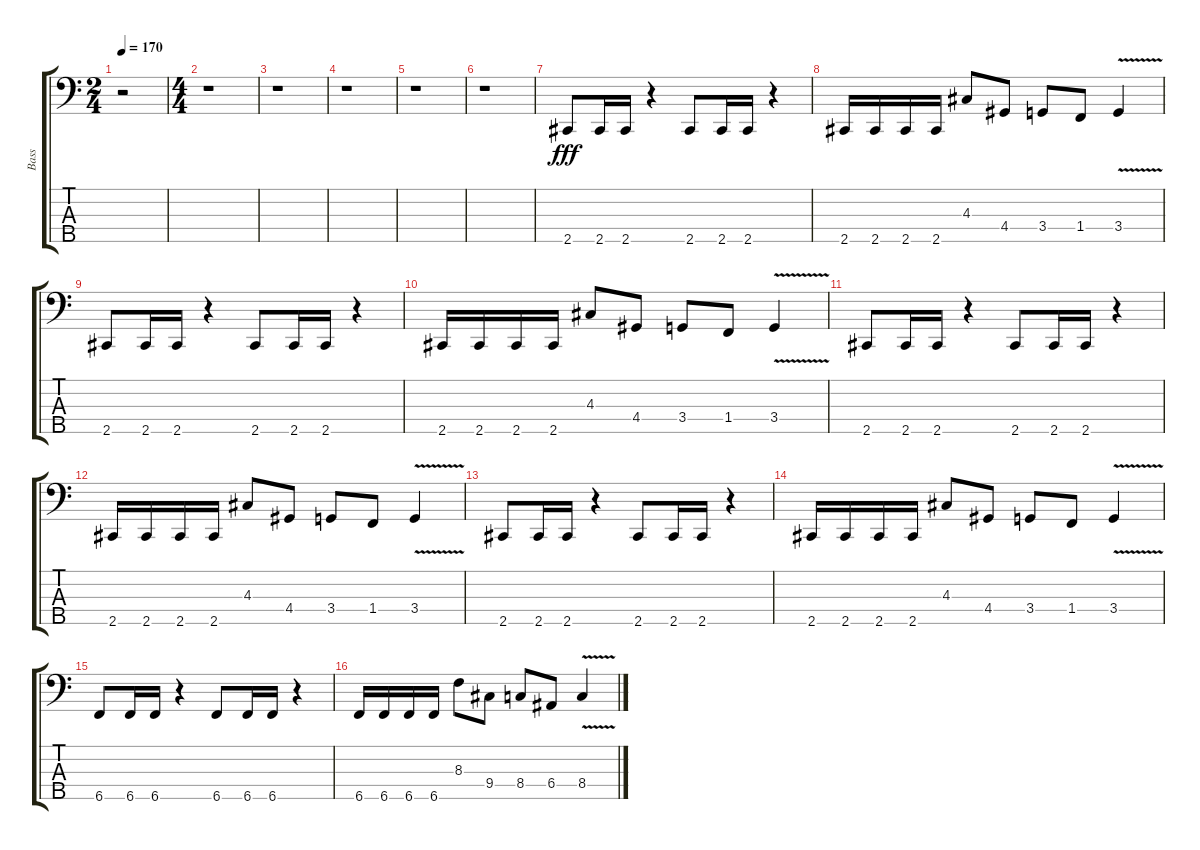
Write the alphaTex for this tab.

\track ("Bass" "Bass") {instrument electricbassfinger}
\staff {score tabs}
\tuning (G2 D2 A1 E1 B0) {hide}
\ts (2 4)
\tempo 170
\clef f4
\ks c
r.2{dy fff instrument electricbassfinger} |
\ts (4 4)
r.1 |
r.1 |
r.1 |
r.1 |
r.1 |
2.5.8 2.5.16 2.5.16 r.4 2.5.8 2.5.16 2.5.16 r.4 |
2.5.16 2.5.16 2.5.16 2.5.16 4.3.8 4.4.8 3.4.8 1.4.8 3.4{v}.4 |
2.5.8 2.5.16 2.5.16 r.4 2.5.8 2.5.16 2.5.16 r.4 |
2.5.16 2.5.16 2.5.16 2.5.16 4.3.8 4.4.8 3.4.8 1.4.8 3.4{v}.4 |
2.5.8 2.5.16 2.5.16 r.4 2.5.8 2.5.16 2.5.16 r.4 |
2.5.16 2.5.16 2.5.16 2.5.16 4.3.8 4.4.8 3.4.8 1.4.8 3.4{v}.4 |
2.5.8 2.5.16 2.5.16 r.4 2.5.8 2.5.16 2.5.16 r.4 |
2.5.16 2.5.16 2.5.16 2.5.16 4.3.8 4.4.8 3.4.8 1.4.8 3.4{v}.4 |
6.5.8 6.5.16 6.5.16 r.4 6.5.8 6.5.16 6.5.16 r.4 |
6.5.16 6.5.16 6.5.16 6.5.16 8.3.8 9.4.8 8.4.8 6.4.8 8.4{v}.4
